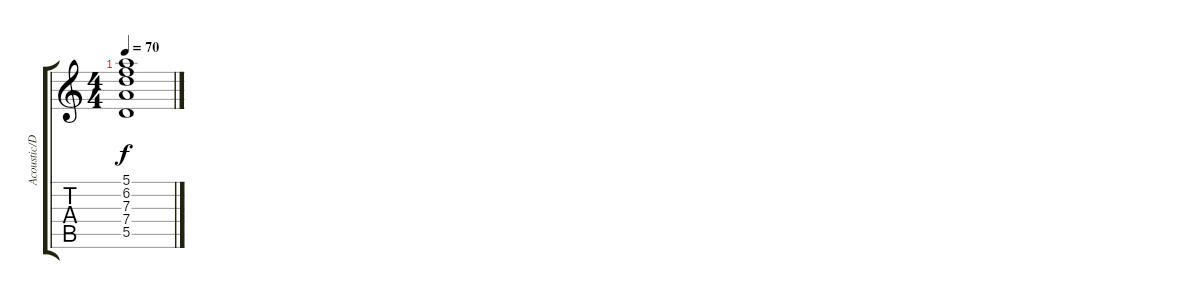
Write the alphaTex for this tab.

\track ("Acoustic/Disto" "Acoustic/D") {instrument acousticguitarsteel}
\staff {score tabs}
\tuning (E4 B3 G3 D3 A2 E2) {hide}
\ts (4 4)
\tempo 70
\clef g2
\ks c
(5.1{t} 6.2{t} 7.3{t} 7.4{t} 5.5{t}).1{dy f}
